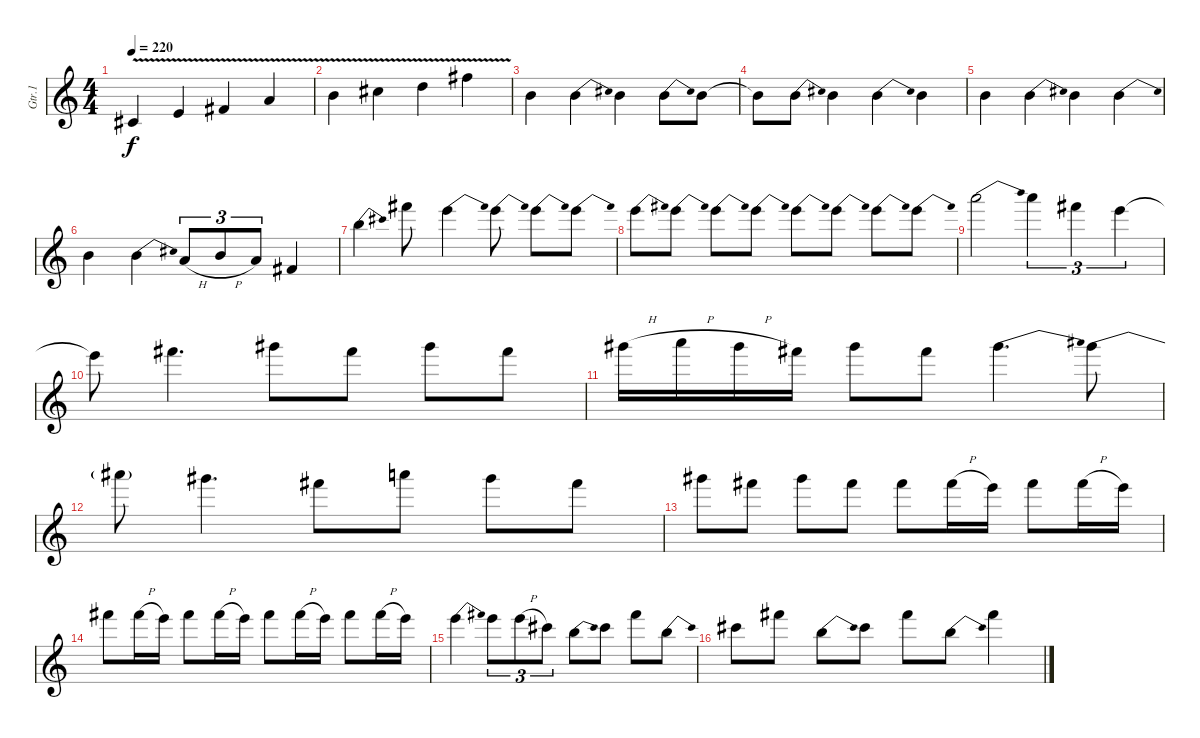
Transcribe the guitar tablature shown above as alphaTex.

\track ("Gtr.1" "Gtr.1") {instrument distortionguitar}
\staff {score}
\tuning (E4 B3 G3 D3 A2 E2) {hide}
\ts (4 4)
\tempo 220
\clef g2
\ks c
4.5{v}.4{dy f} 2.4{v}.4 4.4{v}.4 2.3{v}.4 |
4.3{v}.4 2.2{v}.4 3.2{v}.4 2.1{v}.4 |
4.3.4 4.3{be (bend 0 0 60 4)}.4 4.3.4 4.3{be (bend 0 0 60 4)}.8 4.3.8 |
4.3{t}.8 4.3{be (bend 0 0 60 4)}.8 4.3.4 4.3{be (bend 0 0 60 4)}.4 4.3.4 |
4.3.4 4.3{be (bend 0 0 60 4)}.4 4.3.4 4.3{be (bend 0 0 60 4)}.4 |
4.3.4 4.3{be (bend 0 0 60 4)}.4 2.3{h}.8{tu (3 2)} 4.3{h}.8{tu (3 2)} 2.3.8{tu (3 2)} 4.4.4 |
16.3{be (bend 0 0 60 4)}.4 14.1.8 17.2{be (bend 0 0 60 4)}.4 17.2{be (bend 0 0 60 4)}.8 17.2{be (bend 0 0 60 4)}.8 17.2{be (bend 0 0 60 4)}.8 |
17.2{be (bend 0 0 60 4)}.8 17.2{be (bend 0 0 60 4)}.8 17.2{be (bend 0 0 60 4)}.8 17.2{be (bend 0 0 60 4)}.8 17.2{be (bend 0 0 60 4)}.8 17.2{be (bend 0 0 60 4)}.8 17.2{be (bend 0 0 60 4)}.8 17.2{be (bend 0 0 60 4)}.8 |
17.1{be (bend 0 0 60 4)}.2 17.1.4{tu (3 2)} 14.1.4{tu (3 2)} 12.1.4{tu (3 2)} |
12.1{t}.8 14.1.4{d} 16.1.8 14.1.8 16.1.8 14.1.8 |
16.1{h}.16 17.1{h}.16 16.1{h}.16 14.1.16 16.1.8 14.1.8 16.1{be (bend 0 0 60 4)}.4{d} 16.1{be (bend 0 0 60 4)}.8 |
16.1{t}.8 16.1.4{d} 14.1.8 17.1.8 16.1.8 14.1.8 |
16.1.8 14.1.8 16.1.8 14.1.8 14.1{be (custom 0 0 15 4 30 4 45 0 60 0)}.8 14.1{h}.16 12.1.16 14.1{be (custom 0 0 15 4 30 4 45 0 60 0)}.8 14.1{h}.16 12.1.16 |
14.1{be (custom 0 0 15 4 30 4 45 0 60 0)}.8 14.1{h}.16 12.1.16 14.1{be (custom 0 0 15 4 30 4 45 0 60 0)}.8 14.1{h}.16 12.1.16 14.1{be (custom 0 0 15 4 30 4 45 0 60 0)}.8 14.1{h}.16 12.1.16 14.1{be (custom 0 0 15 4 30 4 45 0 60 0)}.8 14.1{h}.16 12.1.16 |
17.2{be (bend 0 0 60 4)}.4 17.2{be (custom 0 0 15 4 30 4 45 0 60 0)}.8{tu (3 2)} 17.2{h}.8{tu (3 2)} 14.2.8{tu (3 2)} 16.3{be (bend 0 0 60 4)}.8 14.2.8 14.1.8 16.3{be (bend 0 0 60 4)}.8 |
14.2.8 14.1.8 16.3{be (bend 0 0 60 4)}.8 14.2.8 14.1.8 16.3{be (bend 0 0 60 4)}.8 14.1.4
